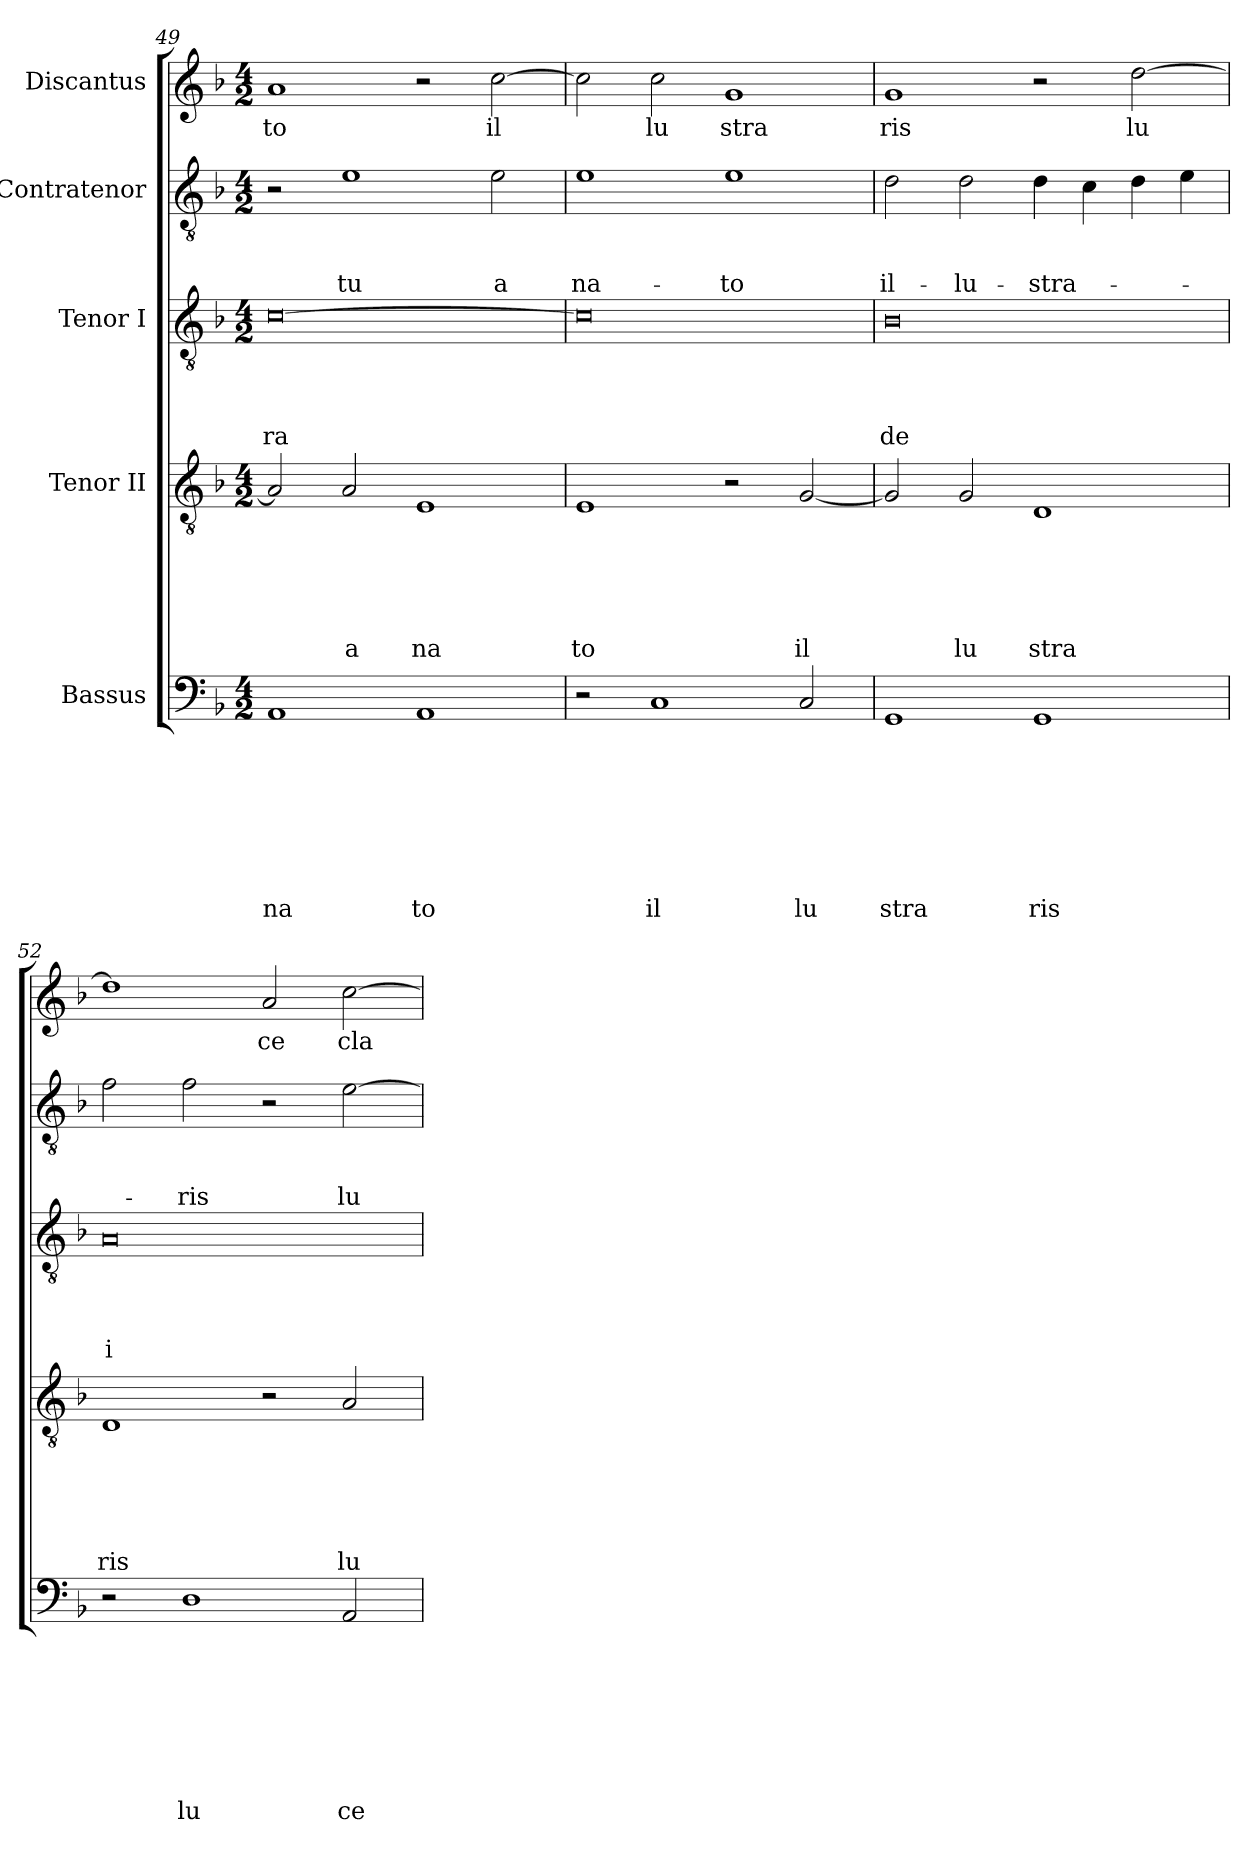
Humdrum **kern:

**kern	**text	**text	**text	**text	**text	**text	**text	**text	**kern	**text	**text	**text	**text	**text	**text	**kern	**text	**text	**text	**text	**kern	**text	**text	**text	**kern	**text
*part5	*part5	*part5	*part5	*part5	*part5	*part5	*part5	*part5	*part4	*part4	*part4	*part4	*part4	*part4	*part4	*part3	*part3	*part3	*part3	*part3	*part2	*part2	*part2	*part2	*part1	*part1
*staff5	*staff5	*staff5	*staff5	*staff5	*staff5	*staff5	*staff5	*staff5	*staff4	*staff4	*staff4	*staff4	*staff4	*staff4	*staff4	*staff3	*staff3	*staff3	*staff3	*staff3	*staff2	*staff2	*staff2	*staff2	*staff1	*staff1
*I"Bassus	*	*	*	*	*	*	*	*	*I"Tenor II	*	*	*	*	*	*	*I"Tenor I	*	*	*	*	*I"Contratenor	*	*	*	*I"Discantus	*
*clefF4	*	*	*	*	*	*	*	*	*clefGv2	*	*	*	*	*	*	*clefGv2	*	*	*	*	*clefGv2	*	*	*	*clefG2	*
*k[b-]	*	*	*	*	*	*	*	*	*k[b-]	*	*	*	*	*	*	*k[b-]	*	*	*	*	*k[b-]	*	*	*	*k[b-]	*
*F:	*	*	*	*	*	*	*	*	*F:	*	*	*	*	*	*	*F:	*	*	*	*	*F:	*	*	*	*F:	*
*M4/2	*	*	*	*	*	*	*	*	*M4/2	*	*	*	*	*	*	*M4/2	*	*	*	*	*M4/2	*	*	*	*M4/2	*
=49	=49	=49	=49	=49	=49	=49	=49	=49	=49	=49	=49	=49	=49	=49	=49	=49	=49	=49	=49	=49	=49	=49	=49	=49	=49	=49
!	!	!	!	!	!	!	!	!LO:LY:b	!	!	!	!	!	!	!	!	!	!	!	!LO:LY:b	!	!	!	!	!	!LO:LY:b
1AA	.	.	.	.	.	.	.	na	2A/]	.	.	.	.	.	.	[>0c	.	.	.	ra	2r	.	.	.	1a	to
!	!	!	!	!	!	!	!	!	!	!	!	!	!	!	!LO:LY:b	!	!	!	!	!	!	!	!	!LO:LY:b	!	!
.	.	.	.	.	.	.	.	.	2A/	.	.	.	.	.	a	.	.	.	.	.	1e	.	.	tu	.	.
!	!	!	!	!	!	!	!	!LO:LY:b	!	!	!	!	!	!	!LO:LY:b	!	!	!	!	!	!	!	!	!	!	!
1AA	.	.	.	.	.	.	.	to	1E	.	.	.	.	.	na	.	.	.	.	.	.	.	.	.	2r	.
!	!	!	!	!	!	!	!	!	!	!	!	!	!	!	!	!	!	!	!	!	!	!	!	!LO:LY:b	!	!LO:LY:b
.	.	.	.	.	.	.	.	.	.	.	.	.	.	.	.	.	.	.	.	.	2e\	.	.	a	[>2cc\	il
=50	=50	=50	=50	=50	=50	=50	=50	=50	=50	=50	=50	=50	=50	=50	=50	=50	=50	=50	=50	=50	=50	=50	=50	=50	=50	=50
!	!	!	!	!	!	!	!	!	!	!	!	!	!	!	!LO:LY:b	!	!	!	!	!	!	!	!	!LO:LY:b	!	!
2r	.	.	.	.	.	.	.	.	1E	.	.	.	.	.	to	0c]	.	.	.	.	1e	.	.	na-	2cc\]	.
!	!	!	!	!	!	!	!	!LO:LY:b	!	!	!	!	!	!	!	!	!	!	!	!	!	!	!	!	!	!LO:LY:b
1C	.	.	.	.	.	.	.	il	.	.	.	.	.	.	.	.	.	.	.	.	.	.	.	.	2cc\	lu
!	!	!	!	!	!	!	!	!	!	!	!	!	!	!	!	!	!	!	!	!	!	!	!	!LO:LY:b	!	!LO:LY:b
.	.	.	.	.	.	.	.	.	2r	.	.	.	.	.	.	.	.	.	.	.	1e	.	.	-to	1g	stra
!	!	!	!	!	!	!	!	!LO:LY:b	!	!	!	!	!	!	!LO:LY:b	!	!	!	!	!	!	!	!	!	!	!
2C/	.	.	.	.	.	.	.	lu	[<2G/	.	.	.	.	.	il	.	.	.	.	.	.	.	.	.	.	.
=51	=51	=51	=51	=51	=51	=51	=51	=51	=51	=51	=51	=51	=51	=51	=51	=51	=51	=51	=51	=51	=51	=51	=51	=51	=51	=51
!	!	!	!	!	!	!	!	!LO:LY:b	!	!	!	!	!	!	!	!	!	!	!	!LO:LY:b	!	!	!	!LO:LY:b	!	!LO:LY:b
1GG	.	.	.	.	.	.	.	stra	2G/]	.	.	.	.	.	.	0B-	.	.	.	de	2d\	.	.	il-	1g	ris
!	!	!	!	!	!	!	!	!	!	!	!	!	!	!	!LO:LY:b	!	!	!	!	!	!	!	!	!LO:LY:b	!	!
.	.	.	.	.	.	.	.	.	2G/	.	.	.	.	.	lu	.	.	.	.	.	2d\	.	.	-lu-	.	.
!	!	!	!	!	!	!	!	!LO:LY:b	!	!	!	!	!	!	!LO:LY:b	!	!	!	!	!	!	!	!	!LO:LY:b	!	!
1GG	.	.	.	.	.	.	.	ris	1D	.	.	.	.	.	stra	.	.	.	.	.	4d\	.	.	-stra-	2r	.
.	.	.	.	.	.	.	.	.	.	.	.	.	.	.	.	.	.	.	.	.	4c\	.	.	.	.	.
!	!	!	!	!	!	!	!	!	!	!	!	!	!	!	!	!	!	!	!	!	!	!	!	!	!	!LO:LY:b
.	.	.	.	.	.	.	.	.	.	.	.	.	.	.	.	.	.	.	.	.	4d\	.	.	.	[>2dd\	lu
.	.	.	.	.	.	.	.	.	.	.	.	.	.	.	.	.	.	.	.	.	4e\	.	.	.	.	.
=52	=52	=52	=52	=52	=52	=52	=52	=52	=52	=52	=52	=52	=52	=52	=52	=52	=52	=52	=52	=52	=52	=52	=52	=52	=52	=52
!	!	!	!	!	!	!	!	!	!	!	!	!	!	!	!LO:LY:b	!	!	!	!	!LO:LY:b	!	!	!	!	!	!
2r	.	.	.	.	.	.	.	.	1D	.	.	.	.	.	ris	0A	.	.	.	i	2f\	.	.	.	1dd]	.
!	!	!	!	!	!	!	!	!LO:LY:b	!	!	!	!	!	!	!	!	!	!	!	!	!	!	!	!LO:LY:b	!	!
1D	.	.	.	.	.	.	.	lu	.	.	.	.	.	.	.	.	.	.	.	.	2f\	.	.	-ris	.	.
!	!	!	!	!	!	!	!	!	!	!	!	!	!	!	!	!	!	!	!	!	!	!	!	!	!	!LO:LY:b
.	.	.	.	.	.	.	.	.	2r	.	.	.	.	.	.	.	.	.	.	.	2r	.	.	.	2a/	ce
!	!	!	!	!	!	!	!	!LO:LY:b	!	!	!	!	!	!	!LO:LY:b	!	!	!	!	!	!	!	!	!LO:LY:b	!	!LO:LY:b
2AA/	.	.	.	.	.	.	.	ce	2A/	.	.	.	.	.	lu	.	.	.	.	.	[>2e\	.	.	lu-	[>2cc\	cla
=	=	=	=	=	=	=	=	=	=	=	=	=	=	=	=	=	=	=	=	=	=	=	=	=	=	=
*-	*-	*-	*-	*-	*-	*-	*-	*-	*-	*-	*-	*-	*-	*-	*-	*-	*-	*-	*-	*-	*-	*-	*-	*-	*-	*-
